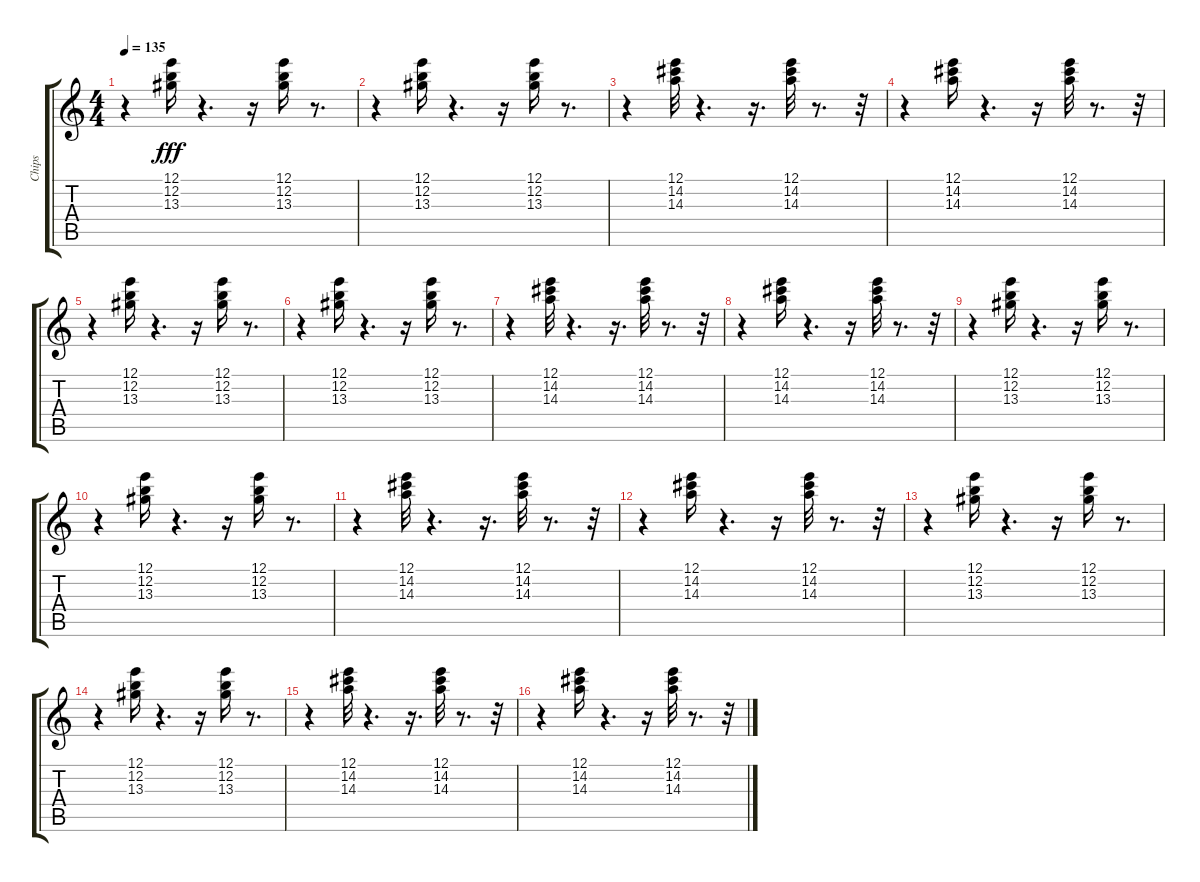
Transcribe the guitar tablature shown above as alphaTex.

\track ("Chips" "Chips") {instrument acousticguitarsteel}
\staff {score tabs}
\tuning (E4 B3 G3 D3 A2 E2) {hide}
\ts (4 4)
\tempo 135
\clef g2
\ks c
r.4{dy fff} (12.1 12.2 13.3).16 r.4{d} r.16 (12.1 12.2 13.3).16 r.8{d} |
r.4 (12.1 12.2 13.3).16 r.4{d} r.16 (12.1 12.2 13.3).16 r.8{d} |
r.4 (12.1 14.2 14.3).32 r.4{d} r.16{d} (12.1 14.2 14.3).32 r.8{d} r.32 |
r.4 (12.1 14.2 14.3).16 r.4{d} r.16 (12.1 14.2 14.3).32 r.8{d} r.32 |
r.4 (12.1 12.2 13.3).16 r.4{d} r.16 (12.1 12.2 13.3).16 r.8{d} |
r.4 (12.1 12.2 13.3).16 r.4{d} r.16 (12.1 12.2 13.3).16 r.8{d} |
r.4 (12.1 14.2 14.3).32 r.4{d} r.16{d} (12.1 14.2 14.3).32 r.8{d} r.32 |
r.4 (12.1 14.2 14.3).16 r.4{d} r.16 (12.1 14.2 14.3).32 r.8{d} r.32 |
r.4 (12.1 12.2 13.3).16 r.4{d} r.16 (12.1 12.2 13.3).16 r.8{d} |
r.4 (12.1 12.2 13.3).16 r.4{d} r.16 (12.1 12.2 13.3).16 r.8{d} |
r.4 (12.1 14.2 14.3).32 r.4{d} r.16{d} (12.1 14.2 14.3).32 r.8{d} r.32 |
r.4 (12.1 14.2 14.3).16 r.4{d} r.16 (12.1 14.2 14.3).32 r.8{d} r.32 |
r.4 (12.1 12.2 13.3).16 r.4{d} r.16 (12.1 12.2 13.3).16 r.8{d} |
r.4 (12.1 12.2 13.3).16 r.4{d} r.16 (12.1 12.2 13.3).16 r.8{d} |
r.4 (12.1 14.2 14.3).32 r.4{d} r.16{d} (12.1 14.2 14.3).32 r.8{d} r.32 |
r.4 (12.1 14.2 14.3).16 r.4{d} r.16 (12.1 14.2 14.3).32 r.8{d} r.32
